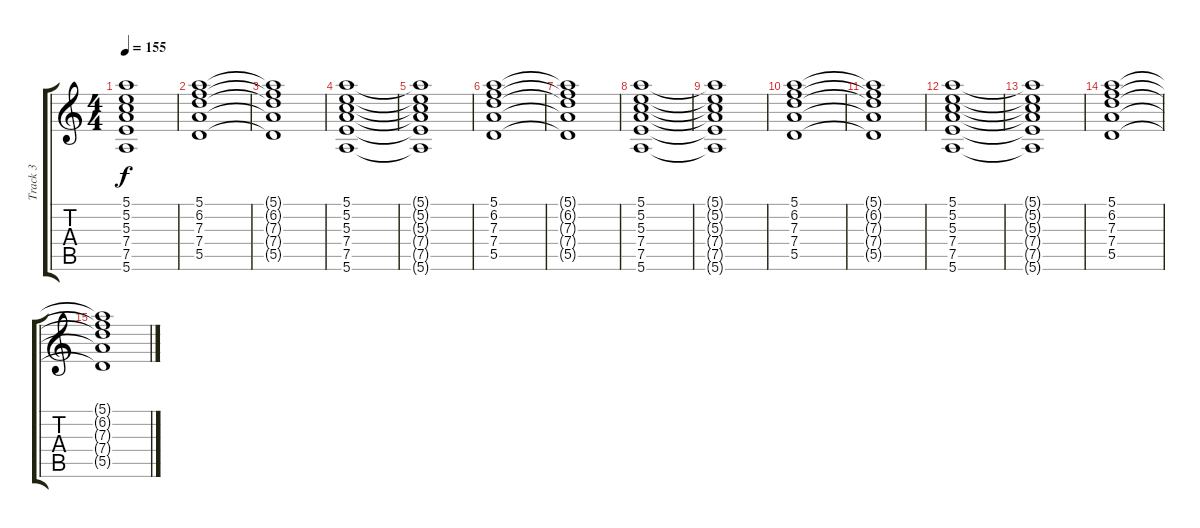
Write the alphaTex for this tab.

\track ("Track 3" "Track 3") {instrument overdrivenguitar}
\staff {score tabs}
\tuning (E4 B3 G3 D3 A2 E2) {hide}
\ts (4 4)
\tempo 155
\clef g2
\ks c
(5.1{t} 5.2{t} 5.3{t} 7.4{t} 7.5{t} 5.6{t}).1{dy f} |
(5.1 6.2 7.3 7.4 5.5).1 |
(5.1{t} 6.2{t} 7.3{t} 7.4{t} 5.5{t}).1 |
(5.1 5.2 5.3 7.4 7.5 5.6).1 |
(5.1{t} 5.2{t} 5.3{t} 7.4{t} 7.5{t} 5.6{t}).1 |
(5.1 6.2 7.3 7.4 5.5).1 |
(5.1{t} 6.2{t} 7.3{t} 7.4{t} 5.5{t}).1 |
(5.1 5.2 5.3 7.4 7.5 5.6).1 |
(5.1{t} 5.2{t} 5.3{t} 7.4{t} 7.5{t} 5.6{t}).1 |
(5.1 6.2 7.3 7.4 5.5).1 |
(5.1{t} 6.2{t} 7.3{t} 7.4{t} 5.5{t}).1 |
(5.1 5.2 5.3 7.4 7.5 5.6).1 |
(5.1{t} 5.2{t} 5.3{t} 7.4{t} 7.5{t} 5.6{t}).1 |
(5.1 6.2 7.3 7.4 5.5).1 |
(5.1{t} 6.2{t} 7.3{t} 7.4{t} 5.5{t}).1
